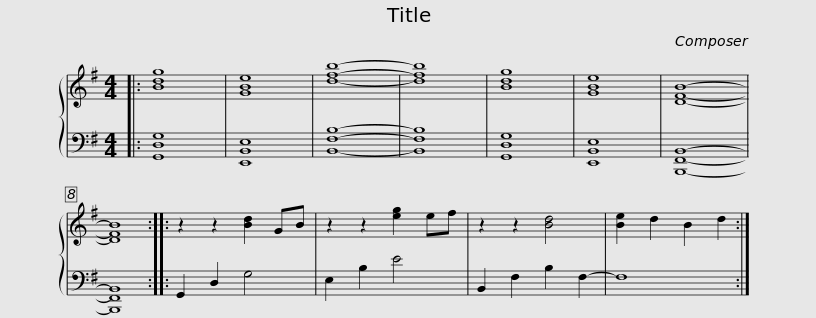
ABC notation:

X:1
%%score { 1 | 2 }
L:1/8
M:4/4
I:linebreak $
K:G
V:1 treble
V:2 bass
V:1
|: [Bdg]8 | [GBe]8 | [dfb]8- | [dfb]8 |$ [Bdg]8 | %5
 [GBe]8 | [DFB]8- | [DFB]8 ::$ z2 z2 [Bd]2 GB | z2 z2 [eg]2 ef | %10
 z2 z2 [Bd]4 | [Be]2 d2 B2 d2 :| %12
V:2
|: [G,,D,G,]8 | [E,,B,,E,]8 | [B,,F,B,]8- | [B,,F,B,]8 |$ [G,,D,G,]8 | %5
 [E,,B,,E,]8 | [B,,,F,,B,,]8- | [B,,,F,,B,,]8 ::$ G,,2 D,2 G,4 | E,2 B,2 E4 | %10
 B,,2 F,2 B,2 F,2- | F,8 :| %12
